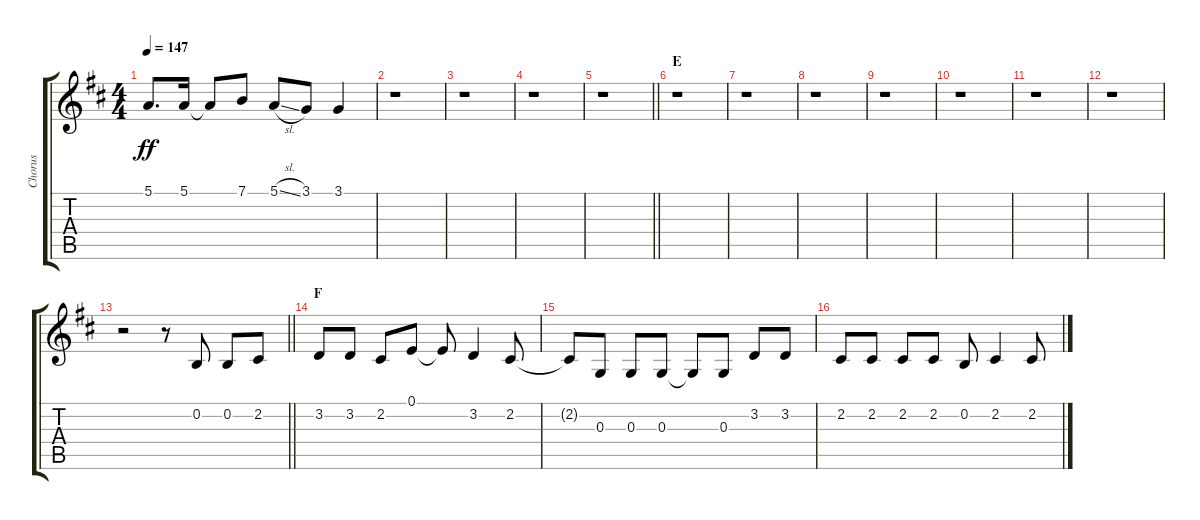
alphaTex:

\track ("Chorus" "Chorus") {instrument voiceoohs}
\staff {score tabs}
\tuning (E4 B3 G3 D3 A2 E2) {hide}
\ts (4 4)
\tempo 147
\clef g2
\ks d
5.1.8{d dy ff} 5.1.16 5.1{t}.8 7.1.8 5.1{sl}.8 3.1.8 3.1.4 |
r.1 |
r.1 |
r.1 |
\barLineRight lightlight
r.1 |
\section ("" "E")
r.1 |
r.1 |
r.1 |
r.1 |
r.1 |
r.1 |
r.1 |
\barLineRight lightlight
r.2 r.8 0.2.8 0.2.8 2.2.8 |
\section ("" "F")
3.2.8 3.2.8 2.2.8 0.1.8 0.1{t}.8 3.2.4 2.2.8 |
2.2{t}.8 0.3.8 0.3.8 0.3.8 0.3{t}.8 0.3.8 3.2.8 3.2.8 |
2.2.8 2.2.8 2.2.8 2.2.8 0.2.8 2.2.4 2.2.8
